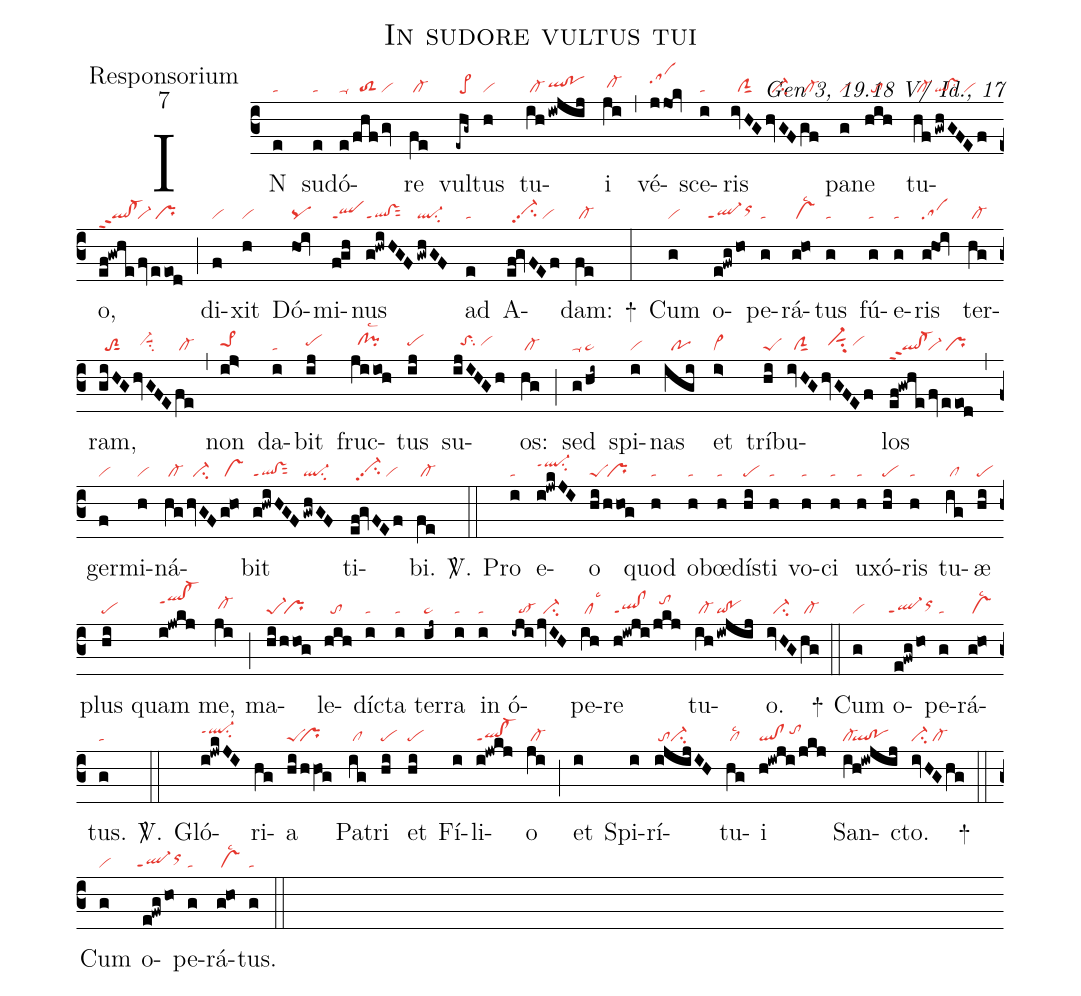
name:In sudore vultus tui;
office-part:Responsorium;
mode:7;
commentary:Gen 3, 19.18 V/ Id., 17;
nabc-lines:1;
%%
(c3)
IN(e|ta) su(e|ta)dó(e|ta-|/fhf|//toS2|/gv|vi)re(fe|/cl-) vul(-ehg~|/pe>)tus(h|vi) tu(ih|/cl-|!iwjij|qlhh!pohh)i(ji|/cl-hh) (,)
vé(jjOk|sahj)sce(i|ta)ris(ivHG|//ciG|hvGF|//ci-|gf|/cl-) pa(g|vi)ne(hih|//to) tu(hf|/cl-|!gwhGFEf|ql!vssu2/vi)o,(ef!gwhe|ql!cl-ppt2|/fv|vi-|/eeod|/pr) (;)
di(f|vi)xit(h|vi) Dó(hOi|pq)mi(f!gh|qlppt1)nus(g!hwiHGF|ql!vsppt1sut2|/gwhGF|ql-su2) ad(e|ta) A(ef!gvFEf|//vi-hhpp2su2/vi)dam:(fe|/cl-) +(:)
Cum(g|vi) o(e!fwg/ho|``ql-ppt1orhi)pe(g|ta)rá(g!ho|/vslsc2)tus(g|ta) fú(g|ta)e(g|ta)ris(ghOi|sa) ter(hg|/cl-)ram,(giHG|//toS2sut1|hvGFE|//vi-hhsuu1su2|fe|/cl-) (,)
non(ij>|pe>1hh) da(i|ta)bit(ij|pehh) fruc(jiioh|//clhh!pihhlsc2)tus(ij|pehh) su(ijIHGh|//toShhsu2/vihh)os:(hg|/cl-) (;)
sed(g|ta-|/hi~|pe~) spi(i|vi)nas(igi|//po) et(i>|vi>) trí(hi|peS)bu(ivHG|//ciG|hvGFEf|//vi-hhsut1su2/vihh)los(ef!gwhe|ql!cl-ppt2|/fv|vi-|/eeod|/pr) (,)
ger(f|vi)mi(h|vi)ná(hg|/cl-|/hvGF|//ci-|g!ho|/vs)bit(g!hwiHGF|ql!vsppt1sut2|/gwhGF|ql-su2) ti(ef!gvFEf|//vi-hhpp2su2/vi)bi.(fe|/cl-) <sp>V/</sp>.(::)
Pro(i|ta) e(i!jwkJI|ql-hjppt1su2)o(hi|peS|/hhog|/pr) quod(h|ta) ob(h|ta)œ(h|ta)dís(hi|pe)ti(h|ta) vo(h|ta)ci(h|ta) u(h|ta)xó(hi|pe)ris(h|ta) tu(ig|/cl)æ(hi|pe) plus(hi|pe) quam(i!jwkj|qlhj!cl-hjppt1) me,(ji|/cl-hh) (;)
ma(hi|pe-1|/hhog|/pr)le(hih|//to)díc(i|ta)ta(i|ta) ter(ij~|pe~)ra(i|ta) in(i|ta) ó(-iji|//to-|jvIH|//ci-)pe(ih|/cllsc3)re(h!iwji|ql!clppt1|/jkj|//tohj) tu(ih|/cl-|!iwjij|qi!po)o.(ivHG|//ci-|hg|/cl-) +(::)
Cum(g|vi) o(e!fwg/ho|``ql-ppt1orhi)pe(g|ta)rá(g!ho|/vslsc2)tus.(g|ta) <sp>V/</sp>.(::)
Gló(i!jwkJI|ql-hippt1su2)ri(hg)a(hi/hhVO!g|peS``pr) Pa(ig|/cl)tri(hi|pe) et(hi|pe) Fí(i)li(i!jwkj|ql!cl-ppt1)o(ji|/cl-) (;)
et(i) Spi(i)rí(i!@jijIH|/toci-)tu(hg|/cllsc2)i(h!iwji/jkj|ql!cl/tohi) San(ih!iw!@jij|cl-``ql!po)cto.(ivHGhg|ci-/cl-) +(::)
Cum(g|vi) o(e!fwg/ho|``ql-ppt1orhi)pe(g|ta)rá(g!ho|/vslsc2)tus.(g|ta) (::)
